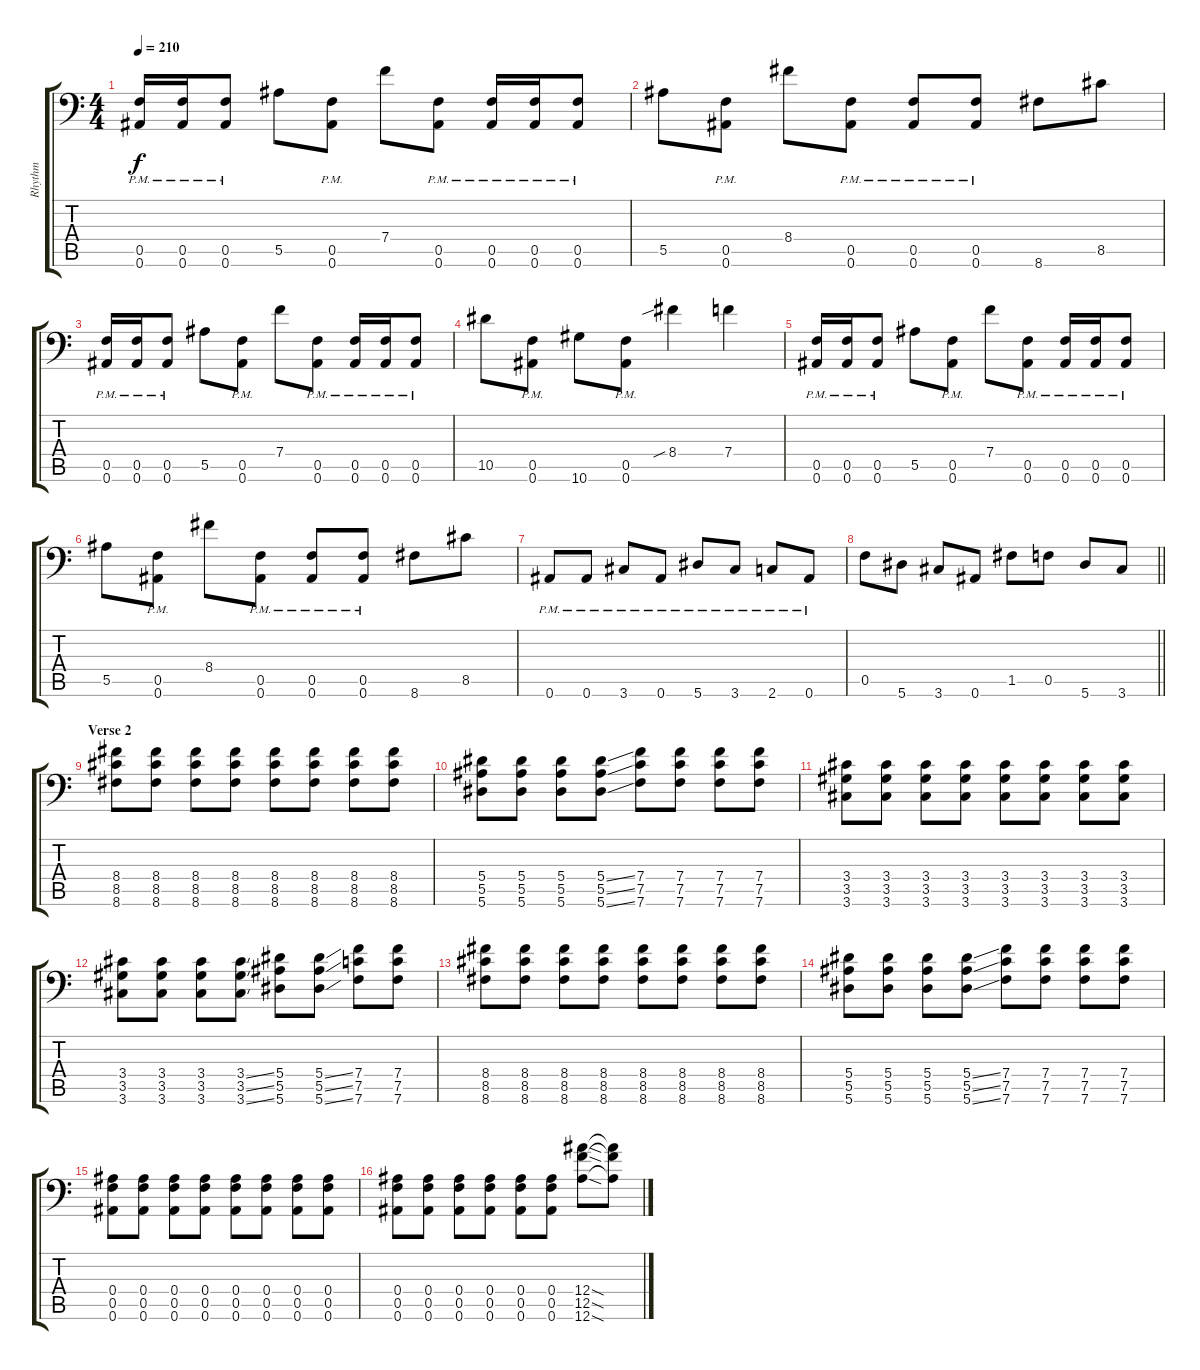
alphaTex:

\track ("Rhythm" "Rhythm") {instrument overdrivenguitar}
\staff {score tabs}
\tuning (C4 G3 Eb3 Bb2 F2 Bb1) {hide}
\ts (4 4)
\tempo 210
\clef f4
\ks c
(0.5{pm} 0.6{pm}).16{dy f} (0.5{pm} 0.6{pm}).16 (0.5{pm} 0.6{pm}).8 5.5.8 (0.5{pm} 0.6{pm}).8 7.4.8 (0.5{pm} 0.6{pm}).8 (0.5{pm} 0.6{pm}).16 (0.5{pm} 0.6{pm}).16 (0.5{pm} 0.6{pm}).8 |
5.5.8 (0.5{pm} 0.6{pm}).8 8.4.8 (0.5{pm} 0.6{pm}).8 (0.5{pm} 0.6{pm}).8 (0.5{pm} 0.6{pm}).8 8.6.8 8.5.8 |
(0.5{pm} 0.6{pm}).16 (0.5{pm} 0.6{pm}).16 (0.5{pm} 0.6{pm}).8 5.5.8 (0.5{pm} 0.6{pm}).8 7.4.8 (0.5{pm} 0.6{pm}).8 (0.5{pm} 0.6{pm}).16 (0.5{pm} 0.6{pm}).16 (0.5{pm} 0.6{pm}).8 |
10.5.8 (0.5{pm} 0.6{pm}).8 10.6.8 (0.5{pm} 0.6{pm}).8 8.4{sib}.4 7.4.4 |
(0.5{pm} 0.6{pm}).16 (0.5{pm} 0.6{pm}).16 (0.5{pm} 0.6{pm}).8 5.5.8 (0.5{pm} 0.6{pm}).8 7.4.8 (0.5{pm} 0.6{pm}).8 (0.5{pm} 0.6{pm}).16 (0.5{pm} 0.6{pm}).16 (0.5{pm} 0.6{pm}).8 |
5.5.8 (0.5{pm} 0.6{pm}).8 8.4.8 (0.5{pm} 0.6{pm}).8 (0.5{pm} 0.6{pm}).8 (0.5{pm} 0.6{pm}).8 8.6.8 8.5.8 |
0.6{pm}.8 0.6{pm}.8 3.6{pm}.8 0.6{pm}.8 5.6{pm}.8 3.6{pm}.8 2.6{pm}.8 0.6{pm}.8 |
\barLineRight lightlight
0.5.8 5.6.8 3.6.8 0.6.8 1.5.8 0.5.8 5.6.8 3.6.8 |
\section ("" "Verse 2")
(8.4 8.5 8.6).8 (8.4 8.5 8.6).8 (8.4 8.5 8.6).8 (8.4 8.5 8.6).8 (8.4 8.5 8.6).8 (8.4 8.5 8.6).8 (8.4 8.5 8.6).8 (8.4 8.5 8.6).8 |
(5.4 5.5 5.6).8 (5.4 5.5 5.6).8 (5.4 5.5 5.6).8 (5.4{ss} 5.5{ss} 5.6{ss}).8 (7.4 7.5 7.6).8 (7.4 7.5 7.6).8 (7.4 7.5 7.6).8 (7.4 7.5 7.6).8 |
(3.4 3.5 3.6).8 (3.4 3.5 3.6).8 (3.4 3.5 3.6).8 (3.4 3.5 3.6).8 (3.4 3.5 3.6).8 (3.4 3.5 3.6).8 (3.4 3.5 3.6).8 (3.4 3.5 3.6).8 |
(3.4 3.5 3.6).8 (3.4 3.5 3.6).8 (3.4 3.5 3.6).8 (3.4{ss} 3.5{ss} 3.6{ss}).8 (5.4 5.5 5.6).8 (5.4{ss} 5.5{ss} 5.6{ss}).8 (7.4 7.5 7.6).8 (7.4 7.5 7.6).8 |
(8.4 8.5 8.6).8 (8.4 8.5 8.6).8 (8.4 8.5 8.6).8 (8.4 8.5 8.6).8 (8.4 8.5 8.6).8 (8.4 8.5 8.6).8 (8.4 8.5 8.6).8 (8.4 8.5 8.6).8 |
(5.4 5.5 5.6).8 (5.4 5.5 5.6).8 (5.4 5.5 5.6).8 (5.4{ss} 5.5{ss} 5.6{ss}).8 (7.4 7.5 7.6).8 (7.4 7.5 7.6).8 (7.4 7.5 7.6).8 (7.4 7.5 7.6).8 |
(0.4 0.5 0.6).8 (0.4 0.5 0.6).8 (0.4 0.5 0.6).8 (0.4 0.5 0.6).8 (0.4 0.5 0.6).8 (0.4 0.5 0.6).8 (0.4 0.5 0.6).8 (0.4 0.5 0.6).8 |
(0.4 0.5 0.6).8 (0.4 0.5 0.6).8 (0.4 0.5 0.6).8 (0.4 0.5 0.6).8 (0.4 0.5 0.6).8 (0.4 0.5 0.6).8 (12.4{sod} 12.5{sod} 12.6{sod}).8 (12.4{t} 12.5{t} 12.6{t}).8
